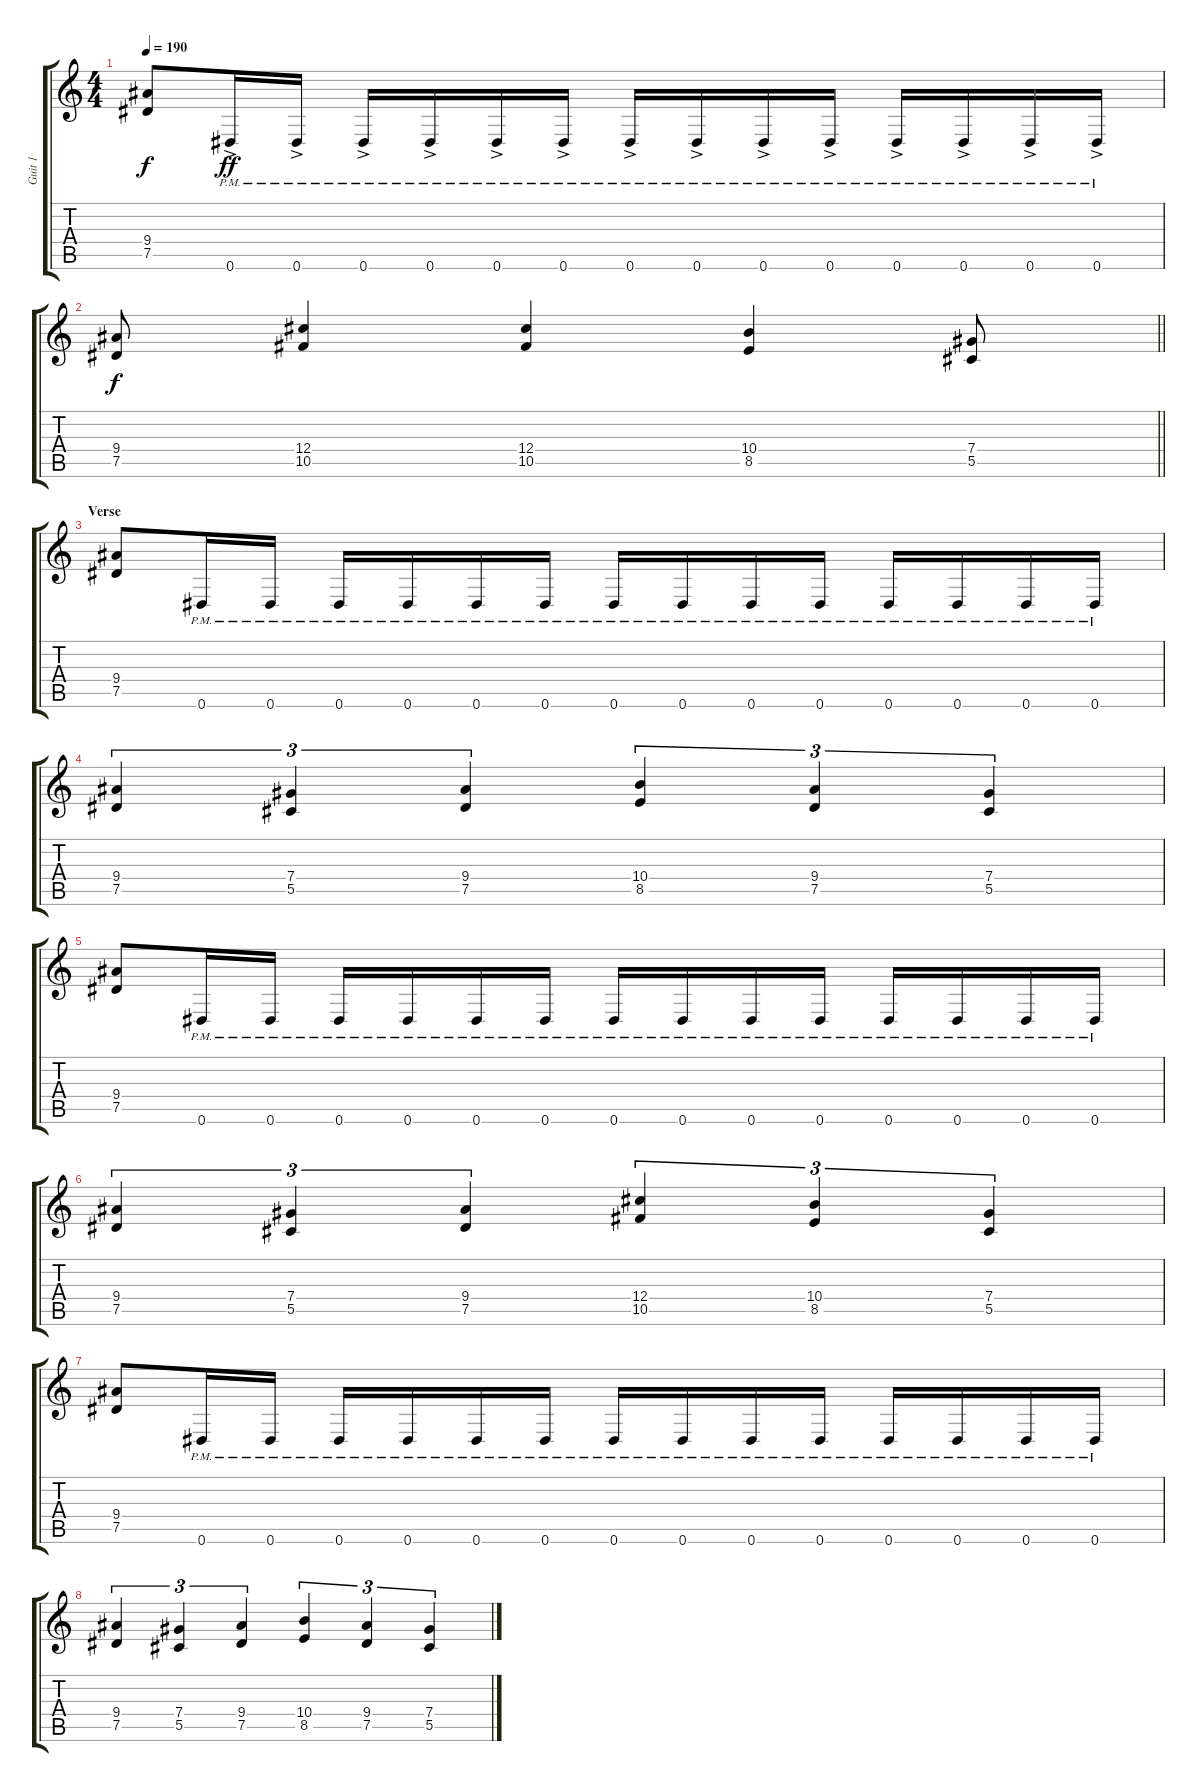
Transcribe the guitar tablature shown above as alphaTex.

\track ("Guit 1" "Guit 1") {instrument distortionguitar}
\staff {score tabs}
\tuning (Eb4 Bb3 Gb3 Db3 Ab2 Eb2) {hide}
\ts (4 4)
\tempo 190
\clef g2
\ks c
(9.4 7.5).8{dy f} 0.6{ac pm}.16{dy ff} 0.6{ac pm}.16 0.6{ac pm}.16 0.6{ac pm}.16 0.6{ac pm}.16 0.6{ac pm}.16 0.6{ac pm}.16 0.6{ac pm}.16 0.6{ac pm}.16 0.6{ac pm}.16 0.6{ac pm}.16 0.6{ac pm}.16 0.6{ac pm}.16 0.6{ac pm}.16 |
\barLineRight lightlight
(9.4 7.5).8{dy f} (12.4 10.5).4 (12.4 10.5).4 (10.4 8.5).4 (7.4 5.5).8 |
\section ("" "Verse")
(9.4 7.5).8 0.6{pm}.16 0.6{pm}.16 0.6{pm}.16 0.6{pm}.16 0.6{pm}.16 0.6{pm}.16 0.6{pm}.16 0.6{pm}.16 0.6{pm}.16 0.6{pm}.16 0.6{pm}.16 0.6{pm}.16 0.6{pm}.16 0.6{pm}.16 |
(9.4 7.5).4{tu (3 2)} (7.4 5.5).4{tu (3 2)} (9.4 7.5).4{tu (3 2)} (10.4 8.5).4{tu (3 2)} (9.4 7.5).4{tu (3 2)} (7.4 5.5).4{tu (3 2)} |
(9.4 7.5).8 0.6{pm}.16 0.6{pm}.16 0.6{pm}.16 0.6{pm}.16 0.6{pm}.16 0.6{pm}.16 0.6{pm}.16 0.6{pm}.16 0.6{pm}.16 0.6{pm}.16 0.6{pm}.16 0.6{pm}.16 0.6{pm}.16 0.6{pm}.16 |
(9.4 7.5).4{tu (3 2)} (7.4 5.5).4{tu (3 2)} (9.4 7.5).4{tu (3 2)} (12.4 10.5).4{tu (3 2)} (10.4 8.5).4{tu (3 2)} (7.4 5.5).4{tu (3 2)} |
(9.4 7.5).8 0.6{pm}.16 0.6{pm}.16 0.6{pm}.16 0.6{pm}.16 0.6{pm}.16 0.6{pm}.16 0.6{pm}.16 0.6{pm}.16 0.6{pm}.16 0.6{pm}.16 0.6{pm}.16 0.6{pm}.16 0.6{pm}.16 0.6{pm}.16 |
(9.4 7.5).4{tu (3 2)} (7.4 5.5).4{tu (3 2)} (9.4 7.5).4{tu (3 2)} (10.4 8.5).4{tu (3 2)} (9.4 7.5).4{tu (3 2)} (7.4 5.5).4{tu (3 2)}
